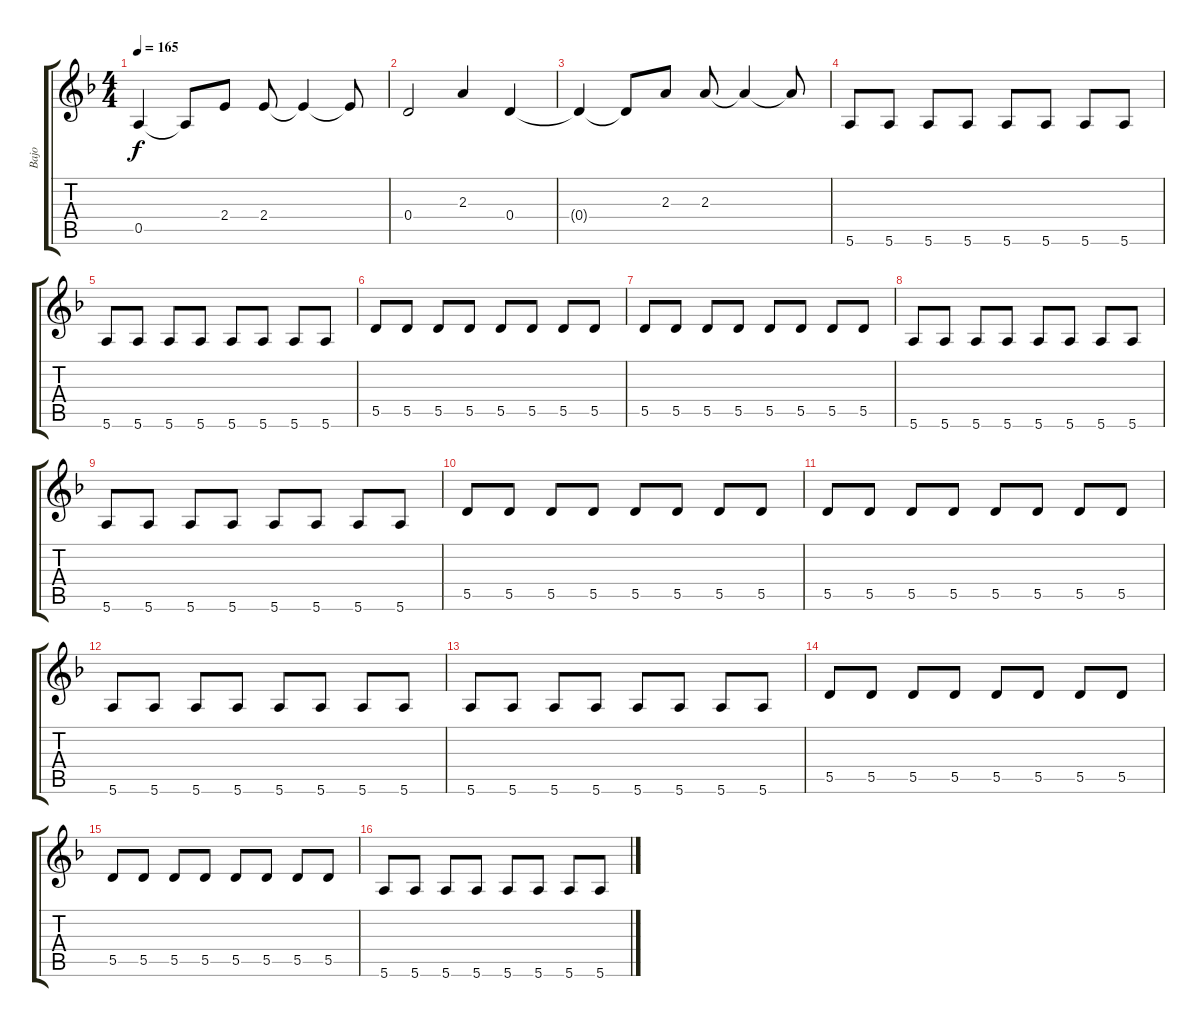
\track ("Bajo" "Bajo") {instrument electricbassfinger}
\staff {score tabs}
\tuning (E4 B3 G3 D3 A2 E2) {hide}
\ts (4 4)
\tempo 165
\clef g2
\ks dminor
0.5{t}.4{dy f} 0.5{t}.8 2.4.8 2.4.8 2.4{t}.4 2.4{t}.8 |
0.4.2 2.3.4 0.4.4 |
0.4{t}.4 0.4{t}.8 2.3.8 2.3.8 2.3{t}.4 2.3{t}.8 |
5.6.8 5.6.8 5.6.8 5.6.8 5.6.8 5.6.8 5.6.8 5.6.8 |
5.6.8 5.6.8 5.6.8 5.6.8 5.6.8 5.6.8 5.6.8 5.6.8 |
5.5.8 5.5.8 5.5.8 5.5.8 5.5.8 5.5.8 5.5.8 5.5.8 |
5.5.8 5.5.8 5.5.8 5.5.8 5.5.8 5.5.8 5.5.8 5.5.8 |
5.6.8 5.6.8 5.6.8 5.6.8 5.6.8 5.6.8 5.6.8 5.6.8 |
5.6.8 5.6.8 5.6.8 5.6.8 5.6.8 5.6.8 5.6.8 5.6.8 |
5.5.8 5.5.8 5.5.8 5.5.8 5.5.8 5.5.8 5.5.8 5.5.8 |
5.5.8 5.5.8 5.5.8 5.5.8 5.5.8 5.5.8 5.5.8 5.5.8 |
5.6.8 5.6.8 5.6.8 5.6.8 5.6.8 5.6.8 5.6.8 5.6.8 |
5.6.8 5.6.8 5.6.8 5.6.8 5.6.8 5.6.8 5.6.8 5.6.8 |
5.5.8 5.5.8 5.5.8 5.5.8 5.5.8 5.5.8 5.5.8 5.5.8 |
5.5.8 5.5.8 5.5.8 5.5.8 5.5.8 5.5.8 5.5.8 5.5.8 |
5.6.8 5.6.8 5.6.8 5.6.8 5.6.8 5.6.8 5.6.8 5.6.8
